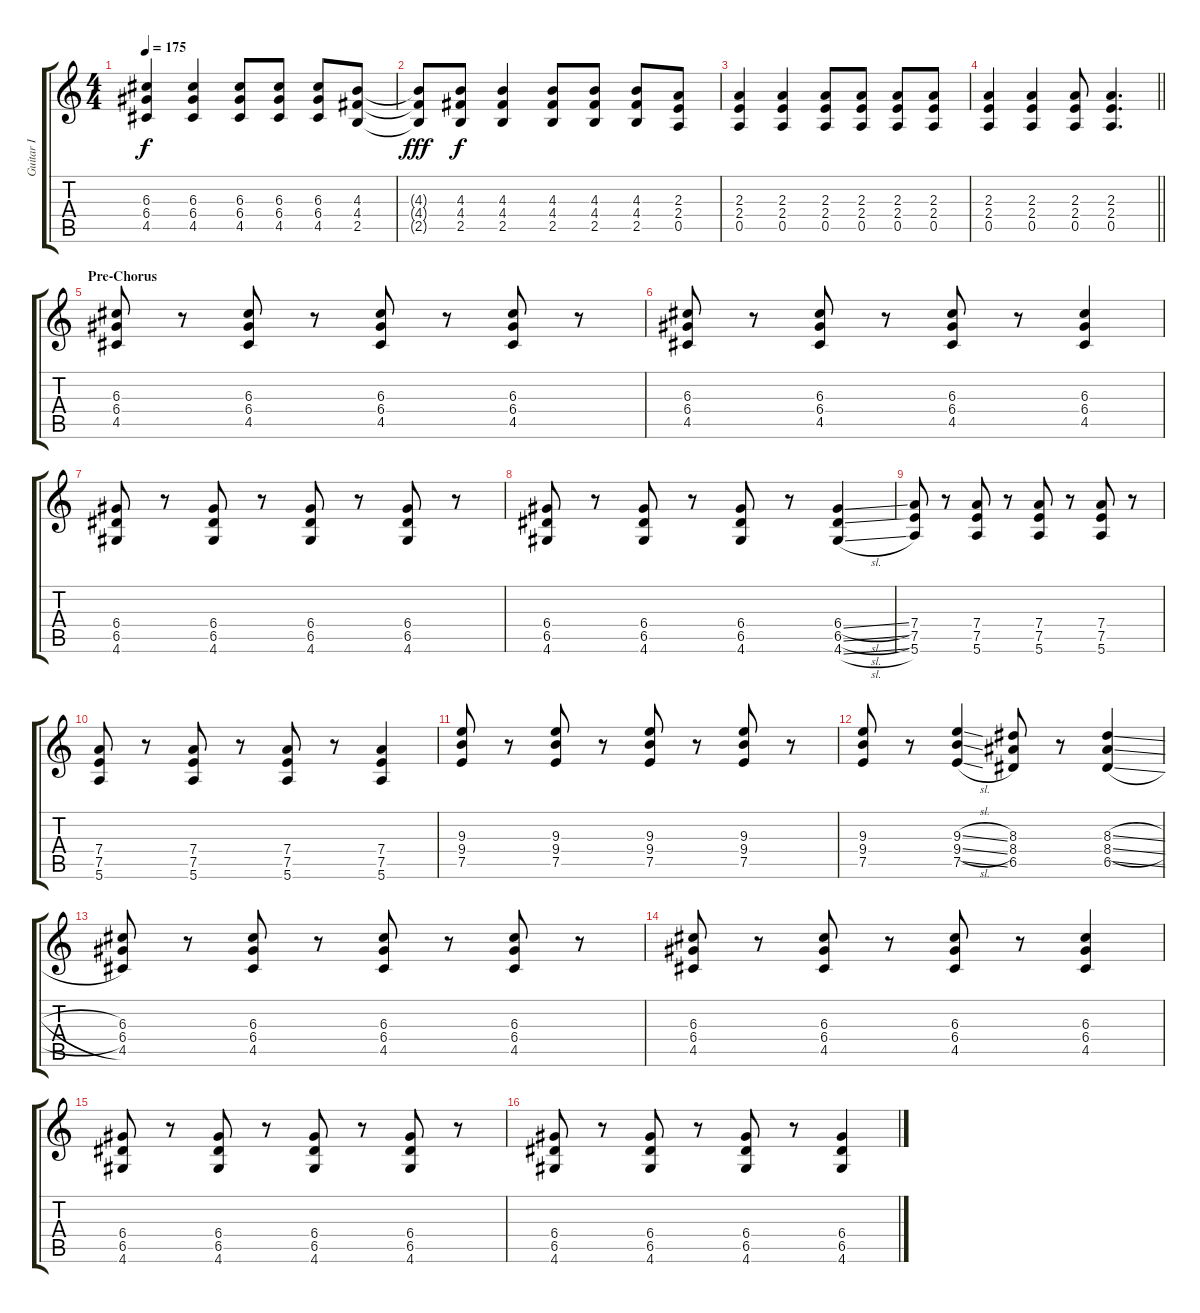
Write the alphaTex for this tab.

\track ("Guitar I" "Guitar I") {instrument distortionguitar}
\staff {score tabs}
\tuning (E4 B3 G3 D3 A2 E2) {hide}
\ts (4 4)
\tempo 175
\clef g2
\ks c
(6.3 6.4 4.5).4{dy f} (6.3 6.4 4.5).4 (6.3 6.4 4.5).8 (6.3 6.4 4.5).8 (6.3 6.4 4.5).8 (4.3 4.4 2.5).8 |
(4.3{t} 4.4{t} 2.5{t}).8{dy fff} (4.3 4.4 2.5).8{dy f} (4.3 4.4 2.5).4 (4.3 4.4 2.5).8 (4.3 4.4 2.5).8 (4.3 4.4 2.5).8 (2.3 2.4 0.5).8 |
(2.3 2.4 0.5).4 (2.3 2.4 0.5).4 (2.3 2.4 0.5).8 (2.3 2.4 0.5).8 (2.3 2.4 0.5).8 (2.3 2.4 0.5).8 |
\barLineRight lightlight
(2.3 2.4 0.5).4 (2.3 2.4 0.5).4 (2.3 2.4 0.5).8 (2.3 2.4 0.5).4{d} |
\section ("" "Pre-Chorus")
(6.3 6.4 4.5).8 r.8 (6.3 6.4 4.5).8 r.8 (6.3 6.4 4.5).8 r.8 (6.3 6.4 4.5).8 r.8 |
(6.3 6.4 4.5).8 r.8 (6.3 6.4 4.5).8 r.8 (6.3 6.4 4.5).8 r.8 (6.3 6.4 4.5).4 |
(6.4 6.5 4.6).8 r.8 (6.4 6.5 4.6).8 r.8 (6.4 6.5 4.6).8 r.8 (6.4 6.5 4.6).8 r.8 |
(6.4 6.5 4.6).8 r.8 (6.4 6.5 4.6).8 r.8 (6.4 6.5 4.6).8 r.8 (6.4{sl} 6.5{sl} 4.6{sl}).4 |
(7.4 7.5 5.6).8 r.8 (7.4 7.5 5.6).8 r.8 (7.4 7.5 5.6).8 r.8 (7.4 7.5 5.6).8 r.8 |
(7.4 7.5 5.6).8 r.8 (7.4 7.5 5.6).8 r.8 (7.4 7.5 5.6).8 r.8 (7.4 7.5 5.6).4 |
(9.3 9.4 7.5).8 r.8 (9.3 9.4 7.5).8 r.8 (9.3 9.4 7.5).8 r.8 (9.3 9.4 7.5).8 r.8 |
(9.3 9.4 7.5).8 r.8 (9.3{sl} 9.4{sl} 7.5{sl}).4 (8.3 8.4 6.5).8 r.8 (8.3{sl} 8.4{sl} 6.5{sl}).4 |
(6.3 6.4 4.5).8 r.8 (6.3 6.4 4.5).8 r.8 (6.3 6.4 4.5).8 r.8 (6.3 6.4 4.5).8 r.8 |
(6.3 6.4 4.5).8 r.8 (6.3 6.4 4.5).8 r.8 (6.3 6.4 4.5).8 r.8 (6.3 6.4 4.5).4 |
(6.4 6.5 4.6).8 r.8 (6.4 6.5 4.6).8 r.8 (6.4 6.5 4.6).8 r.8 (6.4 6.5 4.6).8 r.8 |
(6.4 6.5 4.6).8 r.8 (6.4 6.5 4.6).8 r.8 (6.4 6.5 4.6).8 r.8 (6.4 6.5 4.6).4
